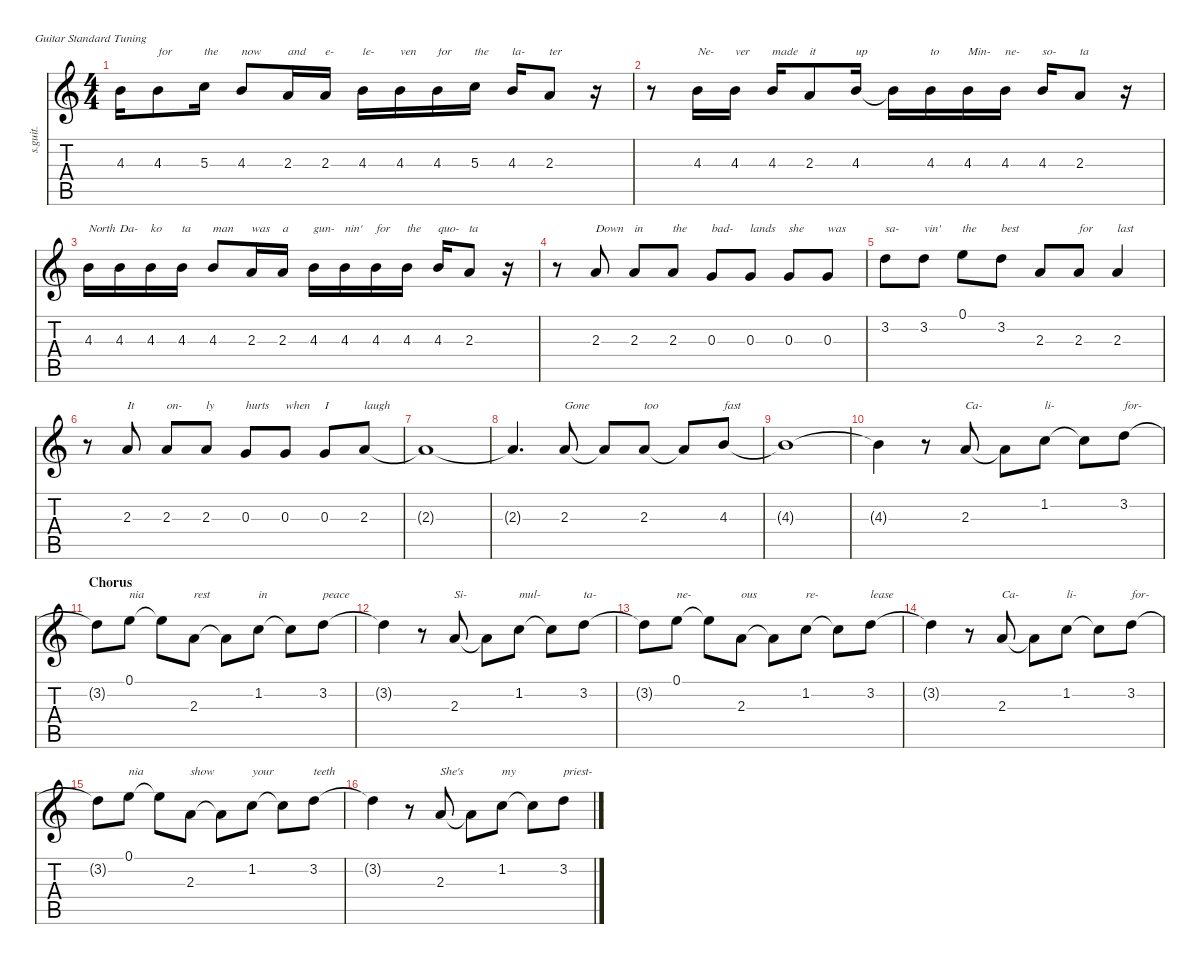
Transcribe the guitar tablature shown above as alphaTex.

\defaultSystemsLayout 4
\hideDynamics
\bracketExtendMode nobrackets
\track ("Vocals" "s.guit.") {instrument baritonesax}
\staff {score tabs}
\tuning (E4 B3 G3 D3 A2 E2)
\displaytranspose 12
\ts (4 4)
\tempo (96 hide)
\clef g2
\ks c
4.3{t}.16{dy f} 4.3.8{txt "for"} 5.3.16{txt "the"} 4.3.8{txt "now"} 2.3.16{txt "and"} 2.3.16{txt "e-"} 4.3.16{txt "le-"} 4.3.16{txt "ven"} 4.3.16{txt "for"} 5.3.16{txt "the"} 4.3.16{txt "la-"} 2.3.8{txt "ter"} r.16 |
r.8 4.3.16{txt "Ne-"} 4.3.16{txt "ver"} 4.3.16{txt "made"} 2.3.8{txt "it"} 4.3.16{txt "up"} 4.3{t}.16 4.3.16{txt "to"} 4.3.16{txt "Min-"} 4.3.16{txt "ne-"} 4.3.16{txt "so-"} 2.3.8{txt "ta"} r.16 |
4.3.16{txt "North"} 4.3.16{txt "Da-"} 4.3.16{txt "ko"} 4.3.16{txt "ta"} 4.3.8{txt "man"} 2.3.16{txt "was"} 2.3.16{txt "a"} 4.3.16{txt "gun-"} 4.3.16{txt "nin'"} 4.3.16{txt "for"} 4.3.16{txt "the"} 4.3.16{txt "quo-"} 2.3.8{txt "ta"} r.16 |
r.8 2.3.8{txt "Down"} 2.3.8{txt "in"} 2.3.8{txt "the"} 0.3.8{txt "bad-"} 0.3.8{txt "lands"} 0.3.8{txt "she"} 0.3.8{txt "was"} |
3.2.8{txt "sa-"} 3.2.8{txt "vin'"} 0.1.8{txt "the"} 3.2.8{txt "best"} 2.3.8 2.3.8{txt "for"} 2.3.4{txt "last"} |
r.8 2.3.8{txt "It"} 2.3.8{txt "on-"} 2.3.8{txt "ly"} 0.3.8{txt "hurts"} 0.3.8{txt "when"} 0.3.8{txt "I"} 2.3.8{txt "laugh"} |
2.3{t}.1 |
2.3{t}.4{d} 2.3.8{txt "Gone"} 2.3{t}.8 2.3.8{txt "too"} 2.3{t}.8 4.3.8{txt "fast"} |
4.3{t}.1 |
4.3{t}.4 r.8 2.3.8{txt "Ca-"} 2.3{t}.8 1.2.8{txt "li-"} 1.2{t}.8 3.2.8{txt "for-"} |
\section ("" "Chorus")
3.2{t}.8 0.1.8{txt "nia"} 0.1{t}.8 2.3.8{txt "rest"} 2.3{t}.8 1.2.8{txt "in"} 1.2{t}.8 3.2.8{txt "peace"} |
3.2{t}.4 r.8 2.3.8{txt "Si-"} 2.3{t}.8 1.2.8{txt "mul-"} 1.2{t}.8 3.2.8{txt "ta-"} |
3.2{t}.8 0.1.8{txt "ne-"} 0.1{t}.8 2.3.8{txt "ous"} 2.3{t}.8 1.2.8{txt "re-"} 1.2{t}.8 3.2.8{txt "lease"} |
3.2{t}.4 r.8 2.3.8{txt "Ca-"} 2.3{t}.8 1.2.8{txt "li-"} 1.2{t}.8 3.2.8{txt "for-"} |
3.2{t}.8 0.1.8{txt "nia"} 0.1{t}.8 2.3.8{txt "show"} 2.3{t}.8 1.2.8{txt "your"} 1.2{t}.8 3.2.8{txt "teeth"} |
3.2{t}.4 r.8 2.3.8{txt "She's"} 2.3{t}.8 1.2.8{txt "my"} 1.2{t}.8 3.2.8{txt "priest-"}
